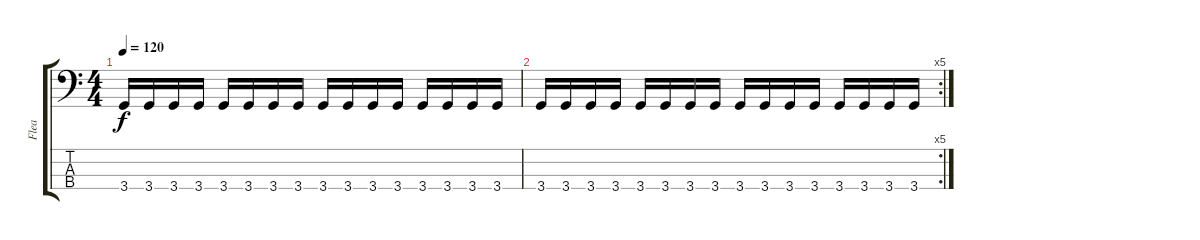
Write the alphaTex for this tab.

\track ("Flea" "Flea") {instrument electricbasspick}
\staff {score tabs}
\tuning (G2 D2 A1 E1) {hide}
\ts (4 4)
\tempo 120
\clef f4
\ks c
3.4.16{dy f} 3.4.16 3.4.16 3.4.16 3.4.16 3.4.16 3.4.16 3.4.16 3.4.16 3.4.16 3.4.16 3.4.16 3.4.16 3.4.16 3.4.16 3.4.16 |
\rc 5
3.4.16 3.4.16 3.4.16 3.4.16 3.4.16 3.4.16 3.4.16 3.4.16 3.4.16 3.4.16 3.4.16 3.4.16 3.4.16 3.4.16 3.4.16 3.4.16
